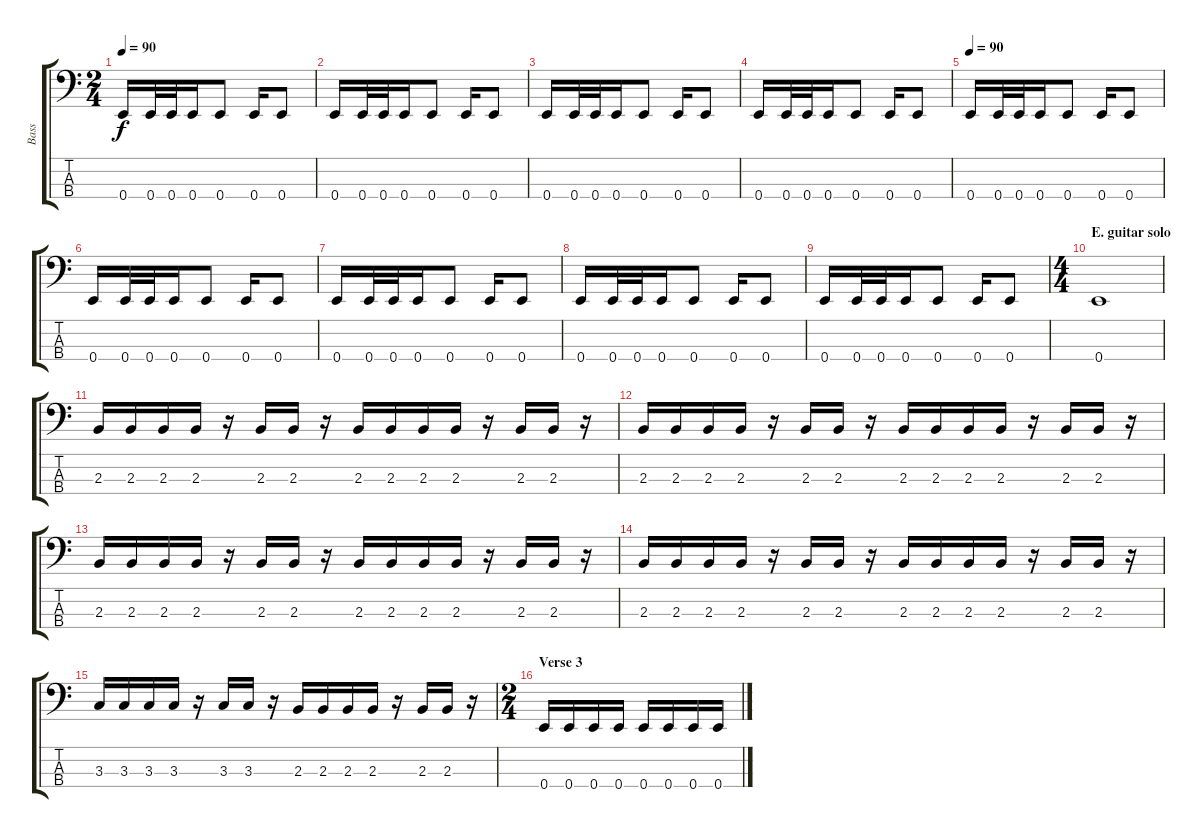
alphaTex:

\track ("Bass" "Bass") {instrument electricbasspick}
\staff {score tabs}
\tuning (G2 D2 A1 E1) {hide}
\ts (2 4)
\tempo 90
\clef f4
\ks c
0.4.16{dy f} 0.4.32 0.4.32 0.4.16 0.4.8 0.4.16 0.4.8 |
0.4.16 0.4.32 0.4.32 0.4.16 0.4.8 0.4.16 0.4.8 |
0.4.16 0.4.32 0.4.32 0.4.16 0.4.8 0.4.16 0.4.8 |
0.4.16 0.4.32 0.4.32 0.4.16 0.4.8 0.4.16 0.4.8 |
\tempo 90
0.4.16 0.4.32 0.4.32 0.4.16 0.4.8 0.4.16 0.4.8 |
0.4.16 0.4.32 0.4.32 0.4.16 0.4.8 0.4.16 0.4.8 |
0.4.16 0.4.32 0.4.32 0.4.16 0.4.8 0.4.16 0.4.8 |
0.4.16 0.4.32 0.4.32 0.4.16 0.4.8 0.4.16 0.4.8 |
0.4.16 0.4.32 0.4.32 0.4.16 0.4.8 0.4.16 0.4.8 |
\ts (4 4)
\section ("" "E. guitar solo")
0.4.1 |
2.3.16 2.3.16 2.3.16 2.3.16 r.16 2.3.16 2.3.16 r.16 2.3.16 2.3.16 2.3.16 2.3.16 r.16 2.3.16 2.3.16 r.16 |
2.3.16 2.3.16 2.3.16 2.3.16 r.16 2.3.16 2.3.16 r.16 2.3.16 2.3.16 2.3.16 2.3.16 r.16 2.3.16 2.3.16 r.16 |
2.3.16 2.3.16 2.3.16 2.3.16 r.16 2.3.16 2.3.16 r.16 2.3.16 2.3.16 2.3.16 2.3.16 r.16 2.3.16 2.3.16 r.16 |
2.3.16 2.3.16 2.3.16 2.3.16 r.16 2.3.16 2.3.16 r.16 2.3.16 2.3.16 2.3.16 2.3.16 r.16 2.3.16 2.3.16 r.16 |
3.3.16 3.3.16 3.3.16 3.3.16 r.16 3.3.16 3.3.16 r.16 2.3.16 2.3.16 2.3.16 2.3.16 r.16 2.3.16 2.3.16 r.16 |
\ts (2 4)
\section ("" "Verse 3")
0.4.16 0.4.16 0.4.16 0.4.16 0.4.16 0.4.16 0.4.16 0.4.16
